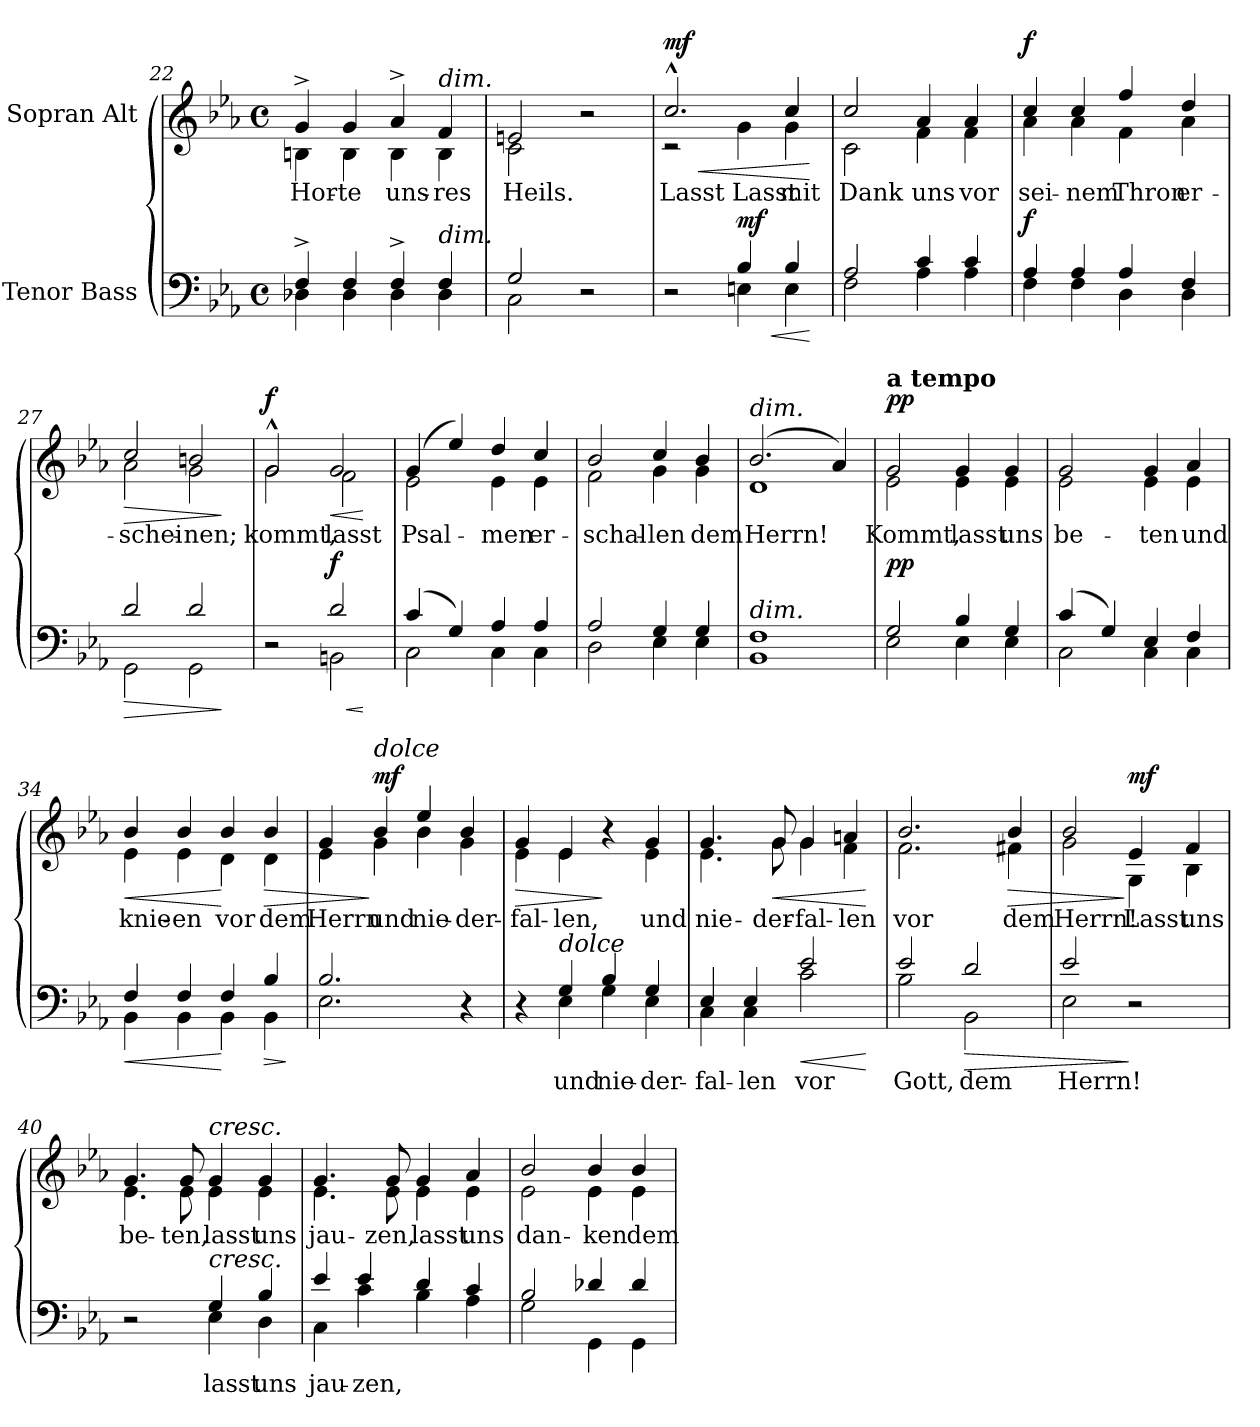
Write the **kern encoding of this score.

**kern	**text	**dynam	**kern	**text	**dynam
*part2	*part2	*part2	*part1	*part1	*part1
*staff2	*staff2	*staff2	*staff1	*staff1	*staff1
*I"Tenor Bass	*	*	*I"Sopran Alt	*	*
*clefF4	*	*	*clefG2	*	*
*k[b-e-a-]	*	*	*k[b-e-a-]	*	*
*M4/4	*	*	*M4/4	*	*
*met(c)	*	*	*met(c)	*	*
=22	=22	=22	=22	=22	=22
*^	*	*	*	*	*
!	!	!	!	!	!LO:LY:b	!
*	*	*	*	*^	*	*
4F^/	4D-X\	.	.	4g^/	4Bn\	Hor-	.
!	!	!	!	!	!	!LO:LY:b	!
4F/	4D-\	.	.	4g/	4B\	-te	.
!	!	!	!	!	!	!LO:LY:b	!
4F^/	4D-\	.	.	4a-^/	4B\	uns-	.
!	!	!	!	!LO:TX:a:i:t=dim.	!	!	!
!LO:TX:a:i:t=dim.	!	!	!	!	!	!	!
!	!	!	!	!	!	!LO:LY:b	!
4F/	4D-\	.	.	4f/	4B\	-res	.
=23	=23	=23	=23	=23	=23	=23	=23
!	!	!	!	!	!	!LO:LY:b	!
2G/	2C\	.	.	2en/	2c\	Heils.	.
2r	2ryy	.	.	2r	2ryy	.	.
=24	=24	=24	=24	=24	=24	=24	=24
!	!	!	!	!	!	!LO:LY:b	!LO:HP:b
!	!	!	!	!	!	!	!LO:DY:n=1:a
2r	2ryy	.	.	2.cc^^/	2r	Lasst	< mf
!	!	!	!LO:HP:b	!	!	!LO:LY:b	!
!	!	!	!LO:DY:n=1:a	!	!	!	!
4B-/	4En\	.	< mf	.	4g\	Lasst	.
!	!	!	!	!	!	!LO:LY:b	!
4B-/	4E\	.	.	4cc/	4g\	mit	.
*v	*v	*	*	*	*	*	*
*	*	*	*v	*v	*	*
.	.	[	.	.	[
=25	=25	=25	=25	=25	=25
*^	*	*	*	*	*
!	!	!	!	!	!LO:LY:b	!
*	*	*	*	*^	*	*
2A-/	2F\	.	.	2cc/	2c\	Dank	.
!	!	!	!	!	!	!LO:LY:b	!
4c/	4A-\	.	.	4a-/	4f\	uns	.
!	!	!	!	!	!	!LO:LY:b	!
4c/	4A-\	.	.	4a-/	4f\	vor	.
!!LO:LB:g=z	!!
=26	=26	=26	=26	=26	=26	=26	=26
!	!	!	!LO:DY:a	!	!	!LO:LY:b	!LO:DY:a
4A-/	4F\	.	f	4cc/	4a-\	sei-	f
!	!	!	!	!	!	!LO:LY:b	!
4A-/	4F\	.	.	4cc/	4a-\	-nem	.
!	!	!	!	!	!	!LO:LY:b	!
4A-/	4D\	.	.	4ff/	4f\	Thron	.
!	!	!	!	!	!	!LO:LY:b	!
4F/	4D\	.	.	4dd/	4a-\	er-	.
=27	=27	=27	=27	=27	=27	=27	=27
!	!	!	!LO:HP:b	!	!	!LO:LY:b	!LO:HP:b
2d/	2GG\	.	>	2cc/	2a-\	-schei-	>
!	!	!	!	!	!	!LO:LY:b	!
2d/	2GG\	.	.	2bn/	2g\	-nen;	.
*v	*v	*	*	*	*	*	*
*	*	*	*v	*v	*	*
.	.	]	.	.	]
=28	=28	=28	=28	=28	=28
*^	*	*	*	*	*
!	!	!	!	!	!LO:LY:b	!LO:DY:a
*	*	*	*	*^	*	*
2r	2ryy	.	.	2g^^/	2g\	kommt,	f
!	!	!	!LO:HP:b	!	!	!LO:LY:b	!LO:HP:b
!	!	!	!LO:DY:n=1:a	!	!	!	!
2d/	2BBn\	.	< f	2g/	2f\	lasst	<
*v	*v	*	*	*	*	*	*
*	*	*	*v	*v	*	*
.	.	[	.	.	[
=29	=29	=29	=29	=29	=29
*^	*	*	*	*	*
!	!	!	!	!	!LO:LY:b	!
*	*	*	*	*^	*	*
(4c/	2C\	.	.	(4g/	2e-\	Psal-	.
4G/)	.	.	.	4ee-/)	.	.	.
!	!	!	!	!	!	!LO:LY:b	!
4A-/	4C\	.	.	4dd/	4e-\	-men	.
!	!	!	!	!	!	!LO:LY:b	!
4A-/	4C\	.	.	4cc/	4e-\	er-	.
=30	=30	=30	=30	=30	=30	=30	=30
!	!	!	!	!	!	!LO:LY:b	!
2A-/	2D\	.	.	2b-/	2f\	-schal-	.
!	!	!	!	!	!	!LO:LY:b	!
4G/	4E-\	.	.	4cc/	4g\	-len	.
!	!	!	!	!	!	!LO:LY:b	!
4G/	4E-\	.	.	4b-/	4g\	dem	.
=31	=31	=31	=31	=31	=31	=31	=31
!	!	!	!	!LO:TX:a:i:t=dim.	!	!	!
!LO:TX:a:i:t=dim.	!	!	!	!	!	!	!
!	!	!	!	!	!	!LO:LY:b	!
1F	1BB-	.	.	(2.b-/	1d	Herrn!	.
.	.	.	.	4a-/)	.	.	.
!!LO:PB:g=z	!!
=32	=32	=32	=32	=32	=32	=32	=32
!	!	!	!	!LO:TX:a:B:t=a tempo	!	!	!
!	!	!	!LO:DY:a	!	!	!LO:LY:b	!LO:DY:a
2G/	2E-\	.	pp	2g/	2e-\	Kommt,	pp
!	!	!	!	!	!	!LO:LY:b	!
4B-/	4E-\	.	.	4g/	4e-\	lasst	.
!	!	!	!	!	!	!LO:LY:b	!
4G/	4E-\	.	.	4g/	4e-\	uns	.
=33	=33	=33	=33	=33	=33	=33	=33
!	!	!	!	!	!	!LO:LY:b	!
(4c/	2C\	.	.	2g/	2e-\	be-	.
4G/)	.	.	.	.	.	.	.
!	!	!	!	!	!	!LO:LY:b	!
4E-/	4C\	.	.	4g/	4e-\	-ten	.
!	!	!	!	!	!	!LO:LY:b	!
4F/	4C\	.	.	4a-/	4e-\	und	.
=34	=34	=34	=34	=34	=34	=34	=34
!	!	!	!LO:HP:b	!	!	!LO:LY:b	!LO:HP:b
4F/	4BB-\	.	<	4b-/	4e-\	knie-	<
!	!	!	!	!	!	!LO:LY:b	!
4F/	4BB-\	.	.	4b-/	4e-\	-en	.
!	!	!	!	!	!	!LO:LY:b	!
4F/	4BB-\	.	[	4b-/	4d\	vor	[
!	!	!	!LO:HP:b	!	!	!LO:LY:b	!LO:HP:b
4B-/	4BB-\	.	>	4b-/	4d\	dem	>
*v	*v	*	*	*	*	*	*
*	*	*	*v	*v	*	*
.	.	]	.	.	.
=35	=35	=35	=35	=35	=35
*^	*	*	*	*	*
!	!	!	!	!	!LO:LY:b	!
*	*	*	*	*^	*	*
2.B-/	2.E-\	.	.	4g/	4e-\	Herrn	.
!	!	!	!	!LO:TX:a:i:t=dolce	!	!	!
!	!	!	!	!	!	!LO:LY:b	!LO:DY:n=1:a
.	.	.	.	4b-/	4g\	und	] mf
!	!	!	!	!	!	!LO:LY:b	!
.	.	.	.	4ee-/	4b-\	nie-	.
!	!	!	!	!	!	!LO:LY:b	!
4r	4ryy	.	.	4b-/	4g\	-der-	.
=36	=36	=36	=36	=36	=36	=36	=36
!	!	!	!	!	!	!LO:LY:b	!LO:HP:b
4r	4ryy	.	.	4g/	4e-\	-fal-	>
!LO:TX:a:i:t=dolce	!	!	!	!	!	!	!
!	!	!LO:LY:b	!	!	!	!LO:LY:b	!
4G/	4E-\	und	.	4e-/	4e-\	-len,	.
!	!	!LO:LY:b	!	!	!	!	!
4B-/	4G\	nie-	.	4r	4ryy	.	]
!	!	!LO:LY:b	!	!	!	!LO:LY:b	!
4G/	4E-\	-der-	.	4g/	4e-\	und	.
!!LO:LB:g=z	!!
=37	=37	=37	=37	=37	=37	=37	=37
!	!	!LO:LY:b	!	!	!	!LO:LY:b	!
4E-/	4C\	-fal-	.	4.g/	4.e-\	nie-	.
!	!	!LO:LY:b	!	!	!	!	!
4E-/	4C\	-len	.	.	.	.	.
!	!	!	!	!	!	!LO:LY:b	!LO:HP:b
.	.	.	.	8g/	8g\	-der-	<
!	!	!LO:LY:b	!LO:HP:b	!	!	!LO:LY:b	!
2e-/	2c\	vor	<	4g/	4g\	-fal-	.
!	!	!	!	!	!	!LO:LY:b	!
.	.	.	.	4an/	4f\	-len	.
*v	*v	*	*	*	*	*	*
*	*	*	*v	*v	*	*
.	.	[	.	.	[
=38	=38	=38	=38	=38	=38
!	!LO:LY:b	!	!	!LO:LY:b	!
*^	*	*	*^	*	*
2e-/	2B-\	Gott,	.	2.b-/	2.f\	vor	.
!	!	!LO:LY:b	!LO:HP:b	!	!	!	!
2d/	2BB-\	dem	>	.	.	.	.
!	!	!	!	!	!	!LO:LY:b	!LO:HP:b
.	.	.	.	4b-/	4f#X\	dem	>
=39	=39	=39	=39	=39	=39	=39	=39
!	!	!LO:LY:b	!	!	!	!LO:LY:b	!
2e-/	2E-\	Herrn!	.	2b-/	2g\	Herrn!	.
!	!	!	!	!	!	!LO:LY:b	!LO:DY:n=1:a
2r	2ryy	.	]	4e-/	4G\	Lasst	] mf
!	!	!	!	!	!	!LO:LY:b	!
.	.	.	.	4f/	4B-\	uns	.
=40	=40	=40	=40	=40	=40	=40	=40
!	!	!	!	!	!	!LO:LY:b	!
2r	2ryy	.	.	4.g/	4.e-\	be-	.
!	!	!	!	!	!	!LO:LY:b	!
.	.	.	.	8g/	8e-\	-ten,	.
!	!	!	!	!LO:TX:a:i:t=cresc.	!	!	!
!LO:TX:a:i:t=cresc.	!	!	!	!	!	!	!
!	!	!LO:LY:b	!	!	!	!LO:LY:b	!
4G/	4E-\	lasst	.	4g/	4e-\	lasst	.
!	!	!LO:LY:b	!	!	!	!LO:LY:b	!
4B-/	4D\	uns	.	4g/	4e-\	uns	.
=41	=41	=41	=41	=41	=41	=41	=41
!	!	!LO:LY:b	!	!	!	!LO:LY:b	!
4e-/	4C\	jau-	.	4.g/	4.e-\	jau-	.
!	!	!LO:LY:b	!	!	!	!	!
4e-/	4c\	-zen,	.	.	.	.	.
!	!	!	!	!	!	!LO:LY:b	!
.	.	.	.	8g/	8e-\	-zen,	.
!	!	!	!	!	!	!LO:LY:b	!
4d/	4B-\	.	.	4g/	4e-\	lasst	.
!	!	!	!	!	!	!LO:LY:b	!
4c/	4A-\	.	.	4a-/	4e-\	uns	.
!!LO:LB:g=z	!!
=42	=42	=42	=42	=42	=42	=42	=42
!	!	!	!	!	!	!LO:LY:b	!
2B-/	2G\	.	.	2b-/	2e-\	dan-	.
!	!	!	!	!	!	!LO:LY:b	!
4d-X/	4GG\	.	.	4b-/	4e-\	-ken	.
!	!	!	!	!	!	!LO:LY:b	!
4d-/	4GG\	.	.	4b-/	4e-\	dem	.
*v	*v	*	*	*	*	*	*
*	*	*	*v	*v	*	*
=	=	=	=	=	=
*-	*-	*-	*-	*-	*-
